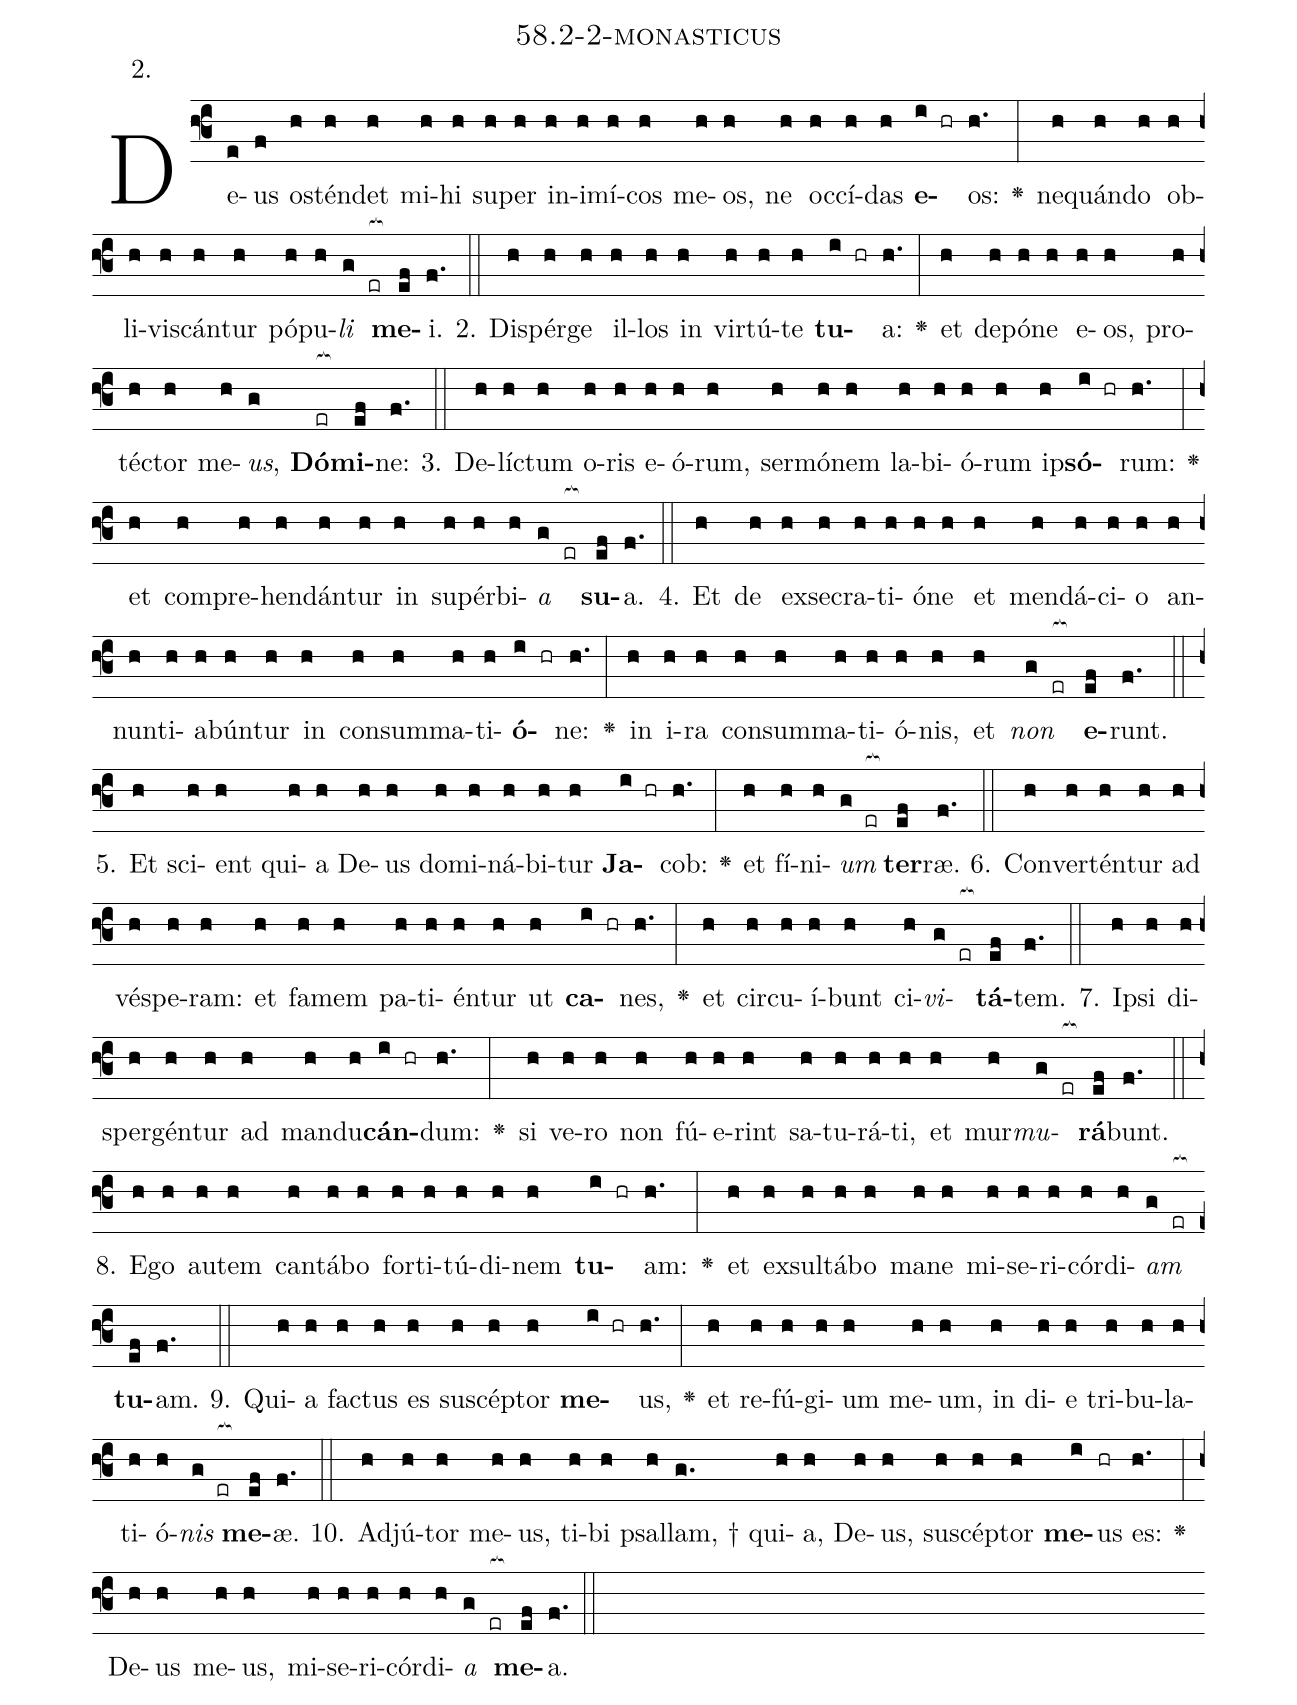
name: 58.2-2-monasticus;
annotation: 2.;
%%
(f3)De(e)us(f) os(h)tén(h)det(h) mi(h)hi(h) su(h)per(h) in(h)i(h)mí(h)cos(h) me(h)os,(h) ne(h) oc(h)cí(h)das(h) <b>e</b>(i hr)os:(h.) <v>\greheightstar</v>(:) ne(h)quán(h)do(h) ob(h)li(h)vis(h)cán(h)tur(h) pó(h)pu(h)<i>li</i>(g er[ocb:1{]) <b>me</b>(ef[ocb:0}])i.(f.) (::)
2. Di(h)spér(h)ge(h) il(h)los(h) in(h) vir(h)tú(h)te(h) <b>tu</b>(i hr)a:(h.) <v>\greheightstar</v>(:) et(h) de(h)pó(h)ne(h) e(h)os,(h) pro(h)téc(h)tor(h) me(h)<i>us</i>,(g) <b>Dó</b>(er[ocb:1{])<b>mi</b>(ef[ocb:0}])ne:(f.) (::)
3. De(h)líc(h)tum(h) o(h)ris(h) e(h)ó(h)rum,(h) ser(h)mó(h)nem(h) la(h)bi(h)ó(h)rum(h) ip(h)<b>só</b>(i hr)rum:(h.) <v>\greheightstar</v>(:) et(h) com(h)pre(h)hen(h)dán(h)tur(h) in(h) su(h)pér(h)bi(h)<i>a</i>(g er[ocb:1{]) <b>su</b>(ef[ocb:0}])a.(f.) (::)
4. Et(h) de(h) ex(h)se(h)cra(h)ti(h)ó(h)ne(h) et(h) men(h)dá(h)ci(h)o(h) an(h)nun(h)ti(h)a(h)bún(h)tur(h) in(h) con(h)sum(h)ma(h)ti(h)<b>ó</b>(i hr)ne:(h.) <v>\greheightstar</v>(:) in(h) i(h)ra(h) con(h)sum(h)ma(h)ti(h)ó(h)nis,(h) et(h) <i>non</i>(g er[ocb:1{]) <b>e</b>(ef[ocb:0}])runt.(f.) (::)
5. Et(h) sci(h)ent(h) qui(h)a(h) De(h)us(h) do(h)mi(h)ná(h)bi(h)tur(h) <b>Ja</b>(i hr)cob:(h.) <v>\greheightstar</v>(:) et(h) fí(h)ni(h)<i>um</i>(g er[ocb:1{]) <b>ter</b>(ef[ocb:0}])ræ.(f.) (::)
6. Con(h)ver(h)tén(h)tur(h) ad(h) vés(h)pe(h)ram:(h) et(h) fa(h)mem(h) pa(h)ti(h)én(h)tur(h) ut(h) <b>ca</b>(i hr)nes,(h.) <v>\greheightstar</v>(:) et(h) cir(h)cu(h)í(h)bunt(h) ci(h)<i>vi</i>(g er[ocb:1{])<b>tá</b>(ef[ocb:0}])tem.(f.) (::)
7. Ip(h)si(h) di(h)sper(h)gén(h)tur(h) ad(h) man(h)du(h)<b>cán</b>(i hr)dum:(h.) <v>\greheightstar</v>(:) si(h) ve(h)ro(h) non(h) fú(h)e(h)rint(h) sa(h)tu(h)rá(h)ti,(h) et(h) mur(h)<i>mu</i>(g er[ocb:1{])<b>rá</b>(ef[ocb:0}])bunt.(f.) (::)
8. E(h)go(h) au(h)tem(h) can(h)tá(h)bo(h) for(h)ti(h)tú(h)di(h)nem(h) <b>tu</b>(i hr)am:(h.) <v>\greheightstar</v>(:) et(h) ex(h)sul(h)tá(h)bo(h) ma(h)ne(h) mi(h)se(h)ri(h)cór(h)di(h)<i>am</i>(g er[ocb:1{]) <b>tu</b>(ef[ocb:0}])am.(f.) (::)
9. Qui(h)a(h) fac(h)tus(h) es(h) su(h)scép(h)tor(h) <b>me</b>(i hr)us,(h.) <v>\greheightstar</v>(:) et(h) re(h)fú(h)gi(h)um(h) me(h)um,(h) in(h) di(h)e(h) tri(h)bu(h)la(h)ti(h)ó(h)<i>nis</i>(g er[ocb:1{]) <b>me</b>(ef[ocb:0}])æ.(f.) (::)
10. Ad(h)jú(h)tor(h) me(h)us,(h) ti(h)bi(h) psal(h)lam, †(g.) qui(h)a,(h) De(h)us,(h) su(h)scép(h)tor(h) <b>me</b>(i)us(hr) es:(h.) <v>\greheightstar</v>(:) De(h)us(h) me(h)us,(h) mi(h)se(h)ri(h)cór(h)di(h)<i>a</i>(g er[ocb:1{]) <b>me</b>(ef[ocb:0}])a.(f.) (::)
